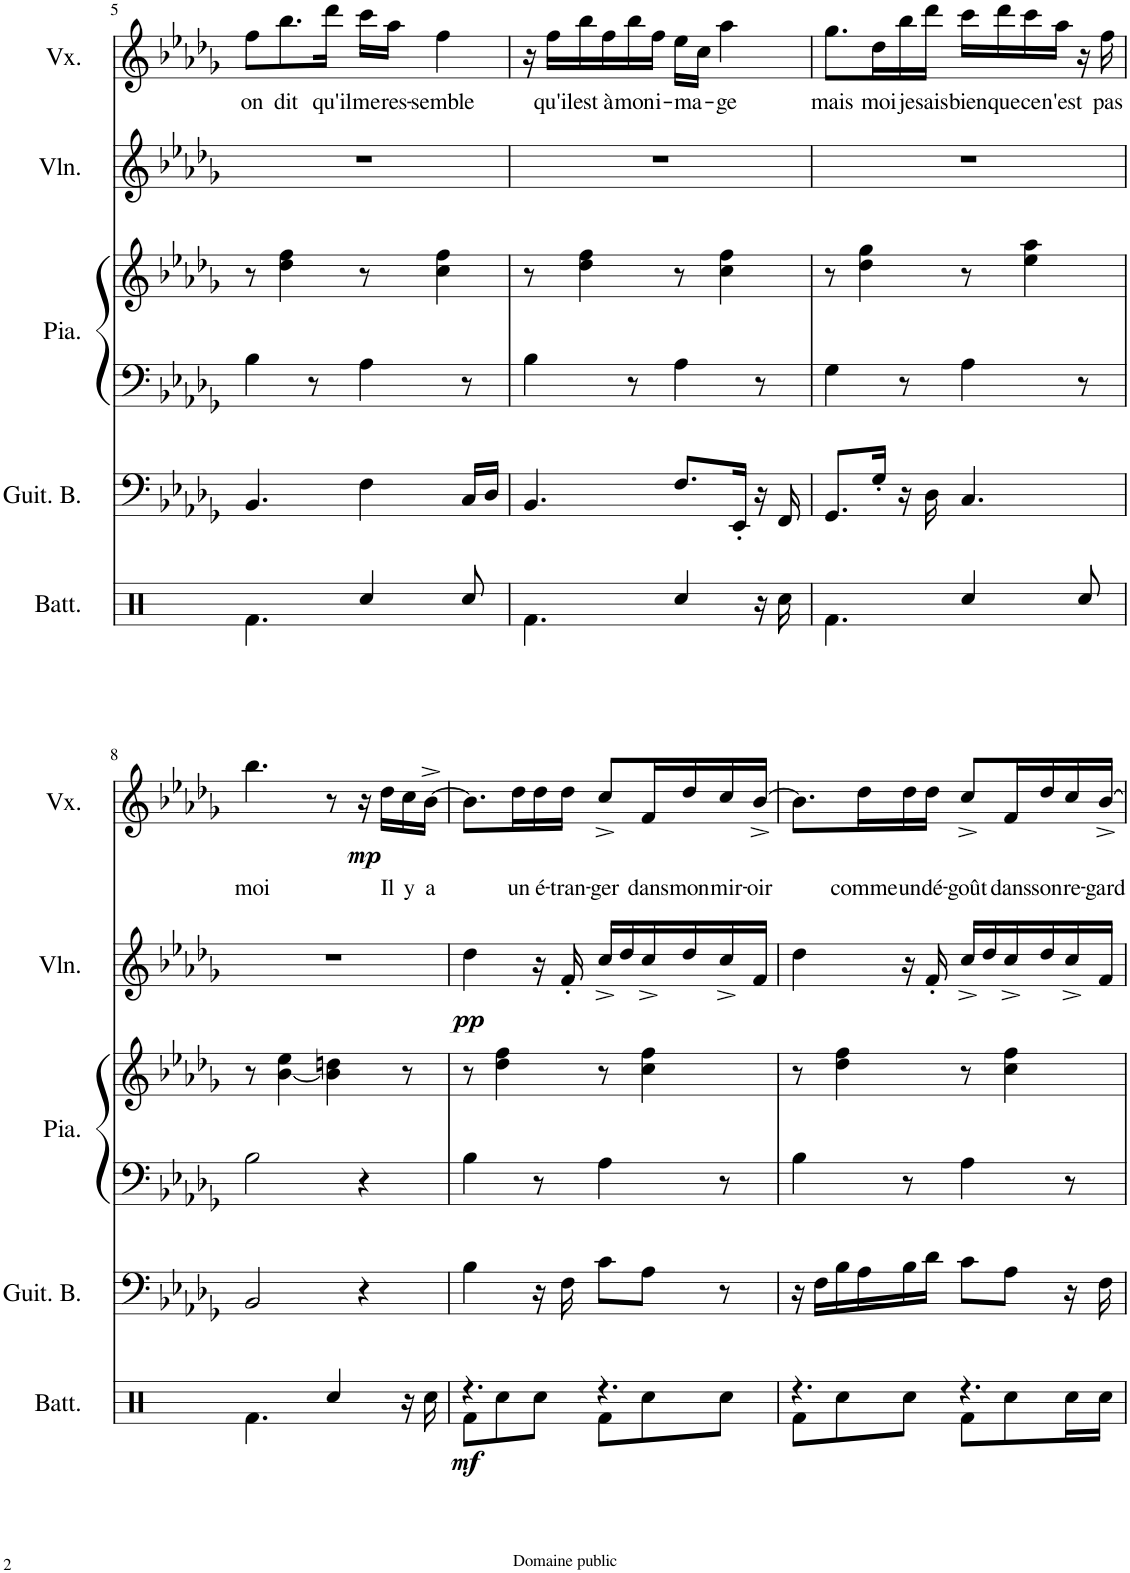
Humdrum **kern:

**kern	**dynam	**kern	**kern	**kern	**kern	**dynam	**kern	**text	**dynam
*part5	*part5	*part4	*part3	*part3	*part2	*part2	*part1	*part1	*part1
*staff6	*staff6	*staff5	*staff4	*staff3	*staff2	*staff2	*staff1	*staff1	*staff1
*I"Batterie	*	*I"Guitare basse	*I"Piano	*	*I"Violon	*	*I"Voix	*	*
*I'Batt.	*	*I'Guit. B.	*I'Pia.	*	*I'Vln.	*	*I'Vx.	*	*
!!LO:PB:g=z
*clefX	*	*clefF4	*clefF4	*clefG2	*clefG2	*	*clefG2	*	*
*	*	*Trd7c12	*	*	*	*	*	*	*
*k[]	*	*k[b-e-a-d-g-]	*k[b-e-a-d-g-]	*k[b-e-a-d-g-]	*k[b-e-a-d-g-]	*	*k[b-e-a-d-g-]	*	*
*M6/8	*	*M6/8	*M6/8	*M6/8	*M6/8	*	*M6/8	*	*
=5	=5	=5	=5	=5	=5	=5	=5	=5	=5
!	!	!	!	!	!	!	!	!LO:LY:b	!
4.Rf\	.	4.BB-/	4B-\	8r	2.r	.	8ff\L	on	.
!	!	!	!	!	!	!	!	!LO:LY:b	!
.	.	.	.	4dd-\ 4ff\	.	.	8.bb-\	dit	.
.	.	.	8r	.	.	.	.	.	.
!	!	!	!	!	!	!	!	!LO:LY:b	!
.	.	.	.	.	.	.	16ddd-\Jk	qu'il	.
!	!	!	!	!	!	!	!	!LO:LY:b	!
4Rcc/	.	4F\	4A-\	8r	.	.	16ccc\LL	me	.
!	!	!	!	!	!	!	!	!LO:LY:b	!
.	.	.	.	.	.	.	16aa-\JJ	res-	.
!	!	!	!	!	!	!	!	!LO:LY:b	!
.	.	.	.	4cc\ 4ff\	.	.	4ff\	-semble	.
8Rcc/	.	16C/LL	8r	.	.	.	.	.	.
.	.	16D-/JJ	.	.	.	.	.	.	.
=6	=6	=6	=6	=6	=6	=6	=6	=6	=6
4.Rf\	.	4.BB-/	4B-\	8r	2.r	.	16r	.	.
!	!	!	!	!	!	!	!	!LO:LY:b	!
.	.	.	.	.	.	.	16ff\LL	qu'il	.
!	!	!	!	!	!	!	!	!LO:LY:b	!
.	.	.	.	4dd-\ 4ff\	.	.	16bb-\	est	.
!	!	!	!	!	!	!	!	!LO:LY:b	!
.	.	.	.	.	.	.	16ff\	à	.
!	!	!	!	!	!	!	!	!LO:LY:b	!
.	.	.	8r	.	.	.	16bb-\	mon	.
!	!	!	!	!	!	!	!	!LO:LY:b	!
.	.	.	.	.	.	.	16ff\JJ	i-	.
!	!	!	!	!	!	!	!	!LO:LY:b	!
4Rcc/	.	8.F/L	4A-\	8r	.	.	16ee-\LL	-ma-	.
.	.	.	.	.	.	.	16cc\JJ	.	.
!	!	!	!	!	!	!	!	!LO:LY:b	!
.	.	.	.	4cc\ 4ff\	.	.	4aa-\	-ge	.
.	.	16EE-'/Jk	.	.	.	.	.	.	.
16r	.	16r	8r	.	.	.	.	.	.
16Rcc\	.	16FF/	.	.	.	.	.	.	.
=7	=7	=7	=7	=7	=7	=7	=7	=7	=7
!	!	!	!	!	!	!	!	!LO:LY:b	!
4.Rf\	.	8.GG-/L	4G-\	8r	2.r	.	8.gg-\L	mais	.
.	.	.	.	4dd-\ 4gg-\	.	.	.	.	.
!	!	!	!	!	!	!	!	!LO:LY:b	!
.	.	16G-'/Jk	.	.	.	.	16dd-\L	moi	.
!	!	!	!	!	!	!	!	!LO:LY:b	!
.	.	16r	8r	.	.	.	16bb-\	je	.
!	!	!	!	!	!	!	!	!LO:LY:b	!
.	.	16D-\	.	.	.	.	16ddd-\JJ	sais	.
!	!	!	!	!	!	!	!	!LO:LY:b	!
4Rcc/	.	4.C/	4A-\	8r	.	.	16ccc\LL	bien	.
!	!	!	!	!	!	!	!	!LO:LY:b	!
.	.	.	.	.	.	.	16ddd-\	que	.
!	!	!	!	!	!	!	!	!LO:LY:b	!
.	.	.	.	4ee-\ 4aa-\	.	.	16ccc\	ce	.
!	!	!	!	!	!	!	!	!LO:LY:b	!
.	.	.	.	.	.	.	16aa-\JJ	n'est	.
8Rcc/	.	.	8r	.	.	.	16r	.	.
!	!	!	!	!	!	!	!	!LO:LY:b	!
.	.	.	.	.	.	.	16ff\	pas	.
!!LO:LB:g=z
=8	=8	=8	=8	=8	=8	=8	=8	=8	=8
!	!	!	!	!	!	!	!	!LO:LY:b	!
4.Rf\	.	2BB-/	2B-\	8r	2.r	.	4.bb-\	moi	.
.	.	.	.	[4b-\ 4ee-\	.	.	.	.	.
4Rcc/	.	.	.	4b-\] 4ddn\	.	.	8r	.	.
!	!	!	!	!	!	!	!	!	!LO:DY:b
.	.	4r	4r	.	.	.	16r	.	mp
!	!	!	!	!	!	!	!	!LO:LY:b	!
.	.	.	.	.	.	.	16dd-\LL	Il	.
!	!	!	!	!	!	!	!	!LO:LY:b	!
16r	.	.	.	8r	.	.	16cc\	y	.
!	!	!	!	!	!	!	!	!LO:LY:b	!
16Rcc\	.	.	.	.	.	.	[16b-^\JJ	a	.
=9	=9	=9	=9	=9	=9	=9	=9	=9	=9
*^	*	*	*	*	*	*	*	*	*
!	!	!LO:DY:b	!	!	!	!	!LO:DY:b	!	!	!
4.r	8Rf\L	mf	4B-\	4B-\	8r	4dd-\	pp	8.b-\L]	.	.
.	8Rcc\	.	.	.	4dd-\ 4ff\	.	.	.	.	.
!	!	!	!	!	!	!	!	!	!LO:LY:b	!
.	.	.	.	.	.	.	.	16dd-\L	un	.
!	!	!	!	!	!	!	!	!	!LO:LY:b	!
.	8Rcc\J	.	16r	8r	.	16r	.	16dd-\	é-	.
!	!	!	!	!	!	!	!	!	!LO:LY:b	!
.	.	.	16F\	.	.	16f'/	.	16dd-\JJ	-tran-	.
!	!	!	!	!	!	!	!	!	!LO:LY:b	!
4.r	8Rf\L	.	8c\L	4A-\	8r	16cc^/LL	.	8cc^/L	-ger	.
.	.	.	.	.	.	16dd-/	.	.	.	.
!	!	!	!	!	!	!	!	!	!LO:LY:b	!
.	8Rcc\	.	8A-\J	.	4cc\ 4ff\	16cc^/	.	16f/L	dans	.
!	!	!	!	!	!	!	!	!	!LO:LY:b	!
.	.	.	.	.	.	16dd-/	.	16dd-/	mon	.
!	!	!	!	!	!	!	!	!	!LO:LY:b	!
.	8Rcc\J	.	8r	8r	.	16cc^/	.	16cc/	mir-	.
!	!	!	!	!	!	!	!	!	!LO:LY:b	!
.	.	.	.	.	.	16f/JJ	.	[16b-^/JJ	-oir	.
=10	=10	=10	=10	=10	=10	=10	=10	=10	=10	=10
4.r	8Rf\L	.	16r	4B-\	8r	4dd-\	.	8.b-\L]	.	.
.	.	.	16F\LL	.	.	.	.	.	.	.
.	8Rcc\	.	16B-\	.	4dd-\ 4ff\	.	.	.	.	.
!	!	!	!	!	!	!	!	!	!LO:LY:b	!
.	.	.	16A-\	.	.	.	.	16dd-\L	comme	.
!	!	!	!	!	!	!	!	!	!LO:LY:b	!
.	8Rcc\J	.	16B-\	8r	.	16r	.	16dd-\	un	.
!	!	!	!	!	!	!	!	!	!LO:LY:b	!
.	.	.	16d-\JJ	.	.	16f'/	.	16dd-\JJ	dé-	.
!	!	!	!	!	!	!	!	!	!LO:LY:b	!
4.r	8Rf\L	.	8c\L	4A-\	8r	16cc^/LL	.	8cc^/L	-goût	.
.	.	.	.	.	.	16dd-/	.	.	.	.
!	!	!	!	!	!	!	!	!	!LO:LY:b	!
.	8Rcc\	.	8A-\J	.	4cc\ 4ff\	16cc^/	.	16f/L	dans	.
!	!	!	!	!	!	!	!	!	!LO:LY:b	!
.	.	.	.	.	.	16dd-/	.	16dd-/	son	.
!	!	!	!	!	!	!	!	!	!LO:LY:b	!
.	16Rcc\L	.	16r	8r	.	16cc^/	.	16cc/	re-	.
!	!	!	!	!	!	!	!	!	!LO:LY:b	!
.	16Rcc\JJ	.	16F\	.	.	16f/JJ	.	[16b-^/JJ	-gard	.
*v	*v	*	*	*	*	*	*	*	*	*
=	=	=	=	=	=	=	=	=	=
*-	*-	*-	*-	*-	*-	*-	*-	*-	*-
